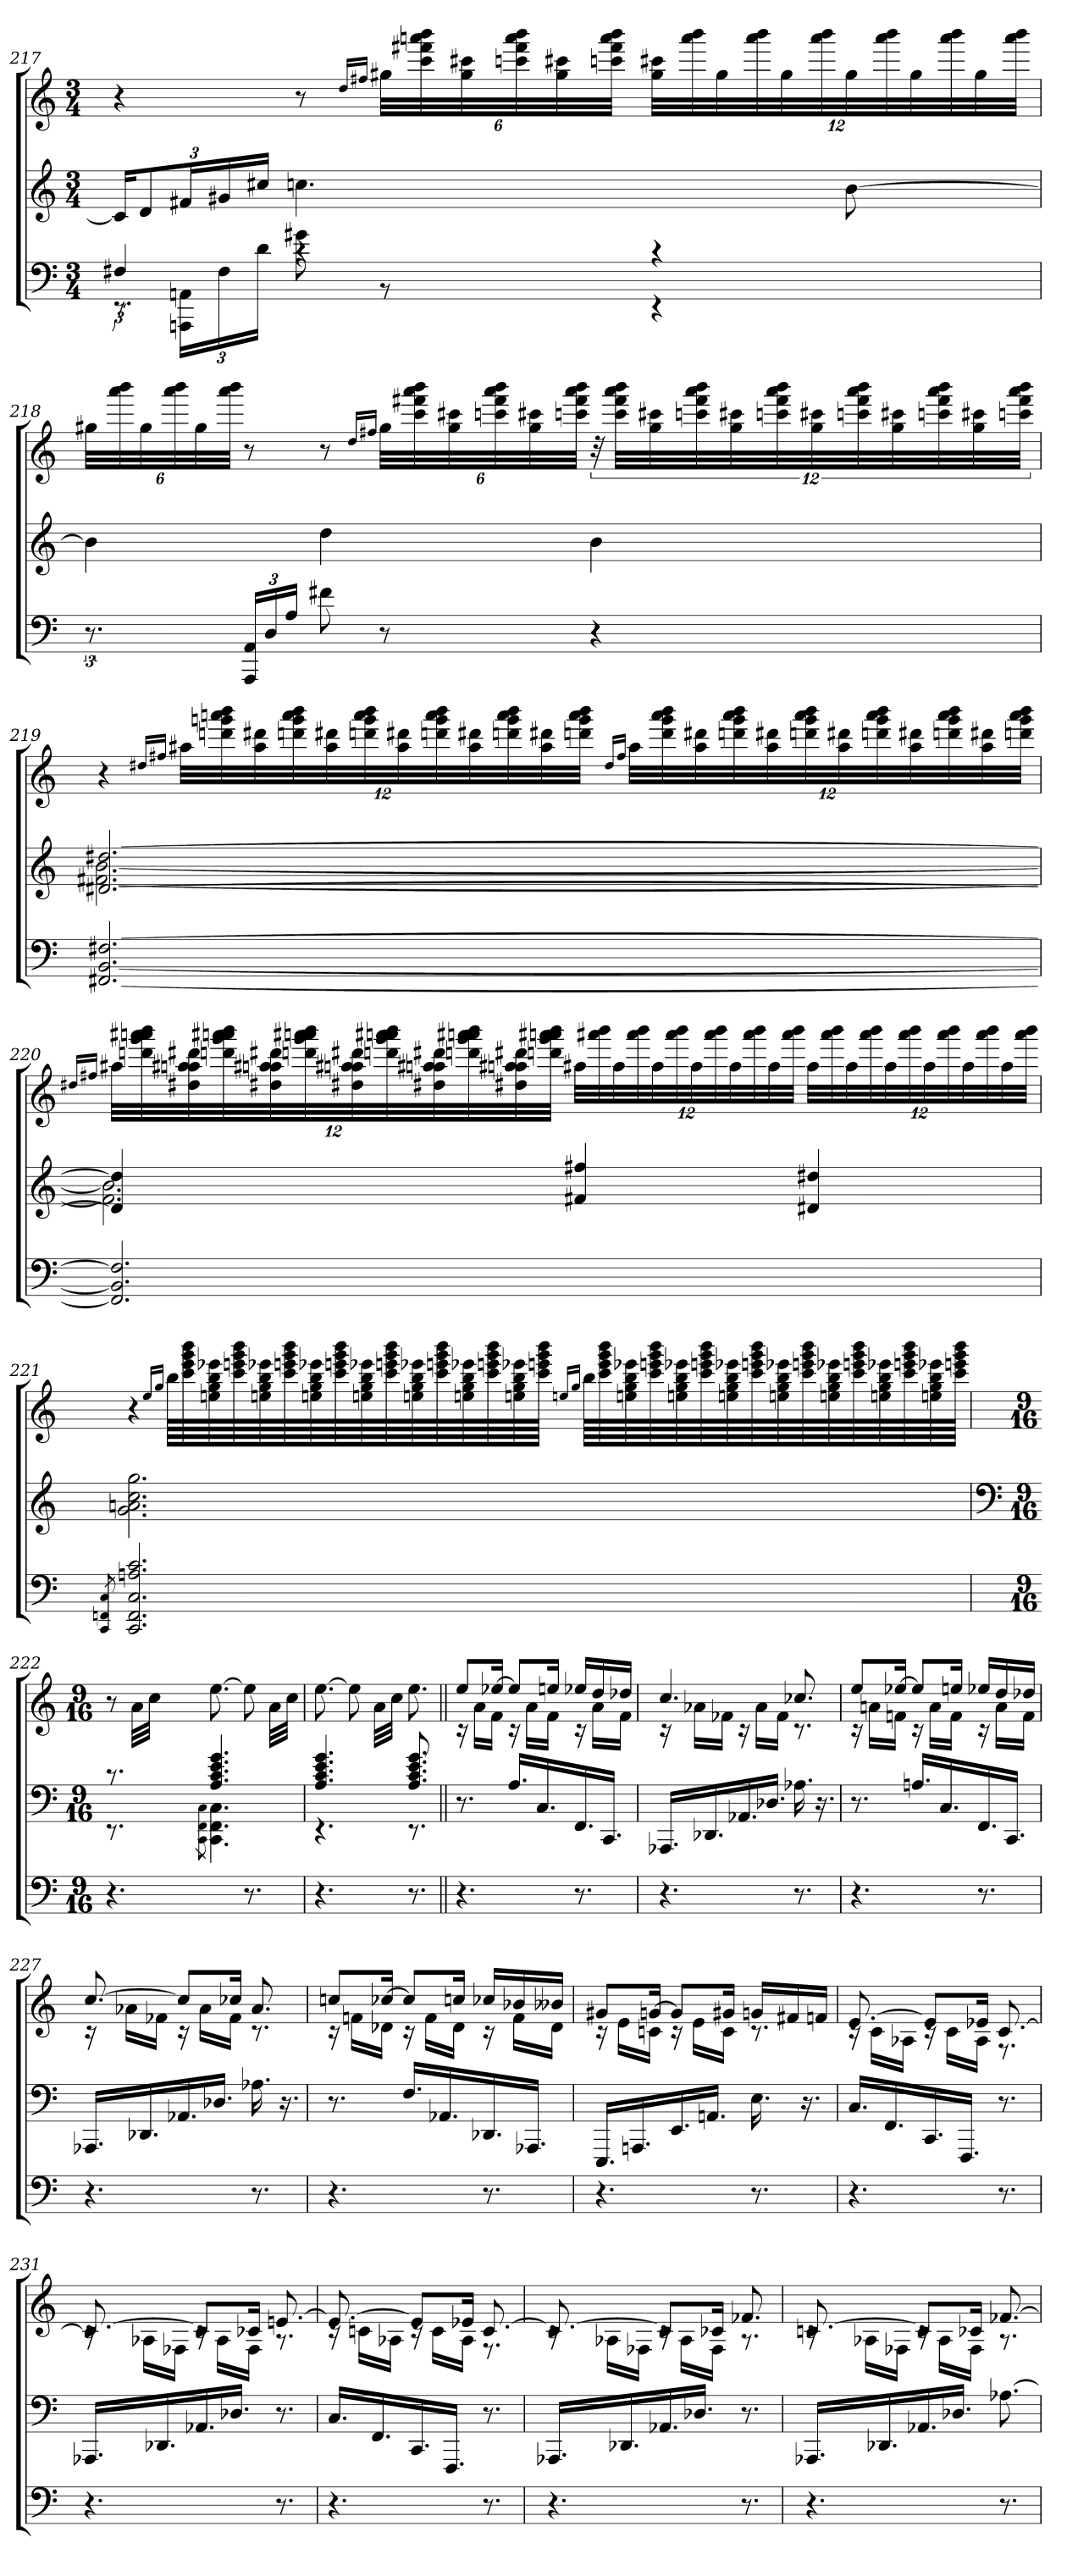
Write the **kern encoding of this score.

**kern	**kern	**kern
*part3	*part2	*part1
*staff3	*staff2	*staff1
*clefF4	*clefG2	*clefG2
*k[]	*k[]	*k[]
*M3/4	*M3/4	*M3/4
=217	=217	=217
*^	*	*
4F#X	12.rEE	24c#KL]	4r
.	.	12d	.
.	24AAAn 24AAnLL	24f#XL	.
.	24F#	24g#X	.
.	24dJJ	24cc#XJJ	.
4rc	8g#X	4.ccn	8r
.	.	.	16qqdd/LL
.	.	.	16qqff#X/JJ
.	8r	.	48gg#XLLL
.	.	.	48ccc 48fff#X 48aaan 48bbb
.	.	.	48gg# 48ccc#X
.	.	.	48cccn 48fff# 48aaa 48bbb
.	.	.	48gg# 48ccc#X
.	.	.	48cccn 48fff# 48aaa 48bbbJJJ
4rc	4rEE	.	48gg# 48ccc#XLLL
.	.	.	48aaa 48bbb
.	.	.	48gg#
.	.	.	48aaa 48bbb
.	.	.	48gg#
.	.	.	48aaa 48bbb
.	.	[8b	48gg#
.	.	.	48aaa 48bbb
.	.	.	48gg#
.	.	.	48aaa 48bbb
.	.	.	48gg#
.	.	.	48aaa 48bbbJJJ
*v	*v	*	*
=218	=218	=218
12.r	4b]	48gg#XLLL
.	.	48aaa 48bbb
.	.	48gg#
.	.	48aaa 48bbb
.	.	48gg#
.	.	48aaa 48bbbJJJ
24AAA 24AALL	.	8r
24D	.	.
24AJJ	.	.
8f#X	4dd	8r
.	.	16qqdd/LL
.	.	16qqff#X/JJ
8r	.	48gg#LLL
.	.	48ccc 48fff#X 48aaa 48bbb
.	.	48gg# 48ccc#X
.	.	48cccn 48fff# 48aaa 48bbb
.	.	48gg# 48ccc#X
.	.	48cccn 48fff# 48aaa 48bbbJJJ
4r	4b	48r
.	.	48ccc 48fff# 48aaa 48bbbLLL
.	.	48gg# 48ccc#X
.	.	48cccn 48fff# 48aaa 48bbb
.	.	48gg# 48ccc#X
.	.	48cccn 48fff# 48aaa 48bbb
.	.	48gg# 48ccc#X
.	.	48cccn 48fff# 48aaa 48bbb
.	.	48gg# 48ccc#X
.	.	48cccn 48fff# 48aaa 48bbb
.	.	48gg# 48ccc#X
.	.	48cccn 48fff# 48aaa 48bbbJJJ
=219	=219	=219
*	*^	*
[2.FF#X [2.BB [2.F#X	[2.d#X [2.dd#X	[2.f#X [2.b	4r
.	.	.	16qqdd#X/LL
.	.	.	16qqff#X/JJ
.	.	.	48aa#XLLL
.	.	.	48dddn 48gggn 48aaan 48bbb
.	.	.	48aa# 48ddd#X
.	.	.	48dddn 48ggg 48aaa 48bbb
.	.	.	48aa# 48ddd#X
.	.	.	48dddn 48ggg 48aaa 48bbb
.	.	.	48aa# 48ddd#X
.	.	.	48dddn 48ggg 48aaa 48bbb
.	.	.	48aa# 48ddd#X
.	.	.	48dddn 48ggg 48aaa 48bbb
.	.	.	48aa# 48ddd#X
.	.	.	48dddn 48ggg 48aaa 48bbbJJJ
.	.	.	16qqdd#/LL
.	.	.	16qqff#/JJ
.	.	.	48aa#LLL
.	.	.	48ddd 48ggg 48aaa 48bbb
.	.	.	48aa# 48ddd#X
.	.	.	48dddn 48ggg 48aaa 48bbb
.	.	.	48aa# 48ddd#X
.	.	.	48dddn 48ggg 48aaa 48bbb
.	.	.	48aa# 48ddd#X
.	.	.	48dddn 48ggg 48aaa 48bbb
.	.	.	48aa# 48ddd#X
.	.	.	48dddn 48ggg 48aaa 48bbb
.	.	.	48aa# 48ddd#X
.	.	.	48dddn 48ggg 48aaa 48bbbJJJ
=220	=220	=220	=220
.	.	.	16qqdd#XLL
.	.	.	16qqff#XJJ
2.FF#] 2.BB] 2.F#]	4d#] 4dd#]	2.f#] 2.b]	48aa#XLLL
.	.	.	48dddn 48ggg 48aaan 48aaa#X 48bbb
.	.	.	48dd#X 48aan 48aa#X 48ddd#X
.	.	.	48dddn 48ggg 48aaan 48aaa#X 48bbb
.	.	.	48dd#X 48aan 48aa#X 48ddd#X
.	.	.	48dddn 48ggg 48aaan 48aaa#X 48bbb
.	.	.	48dd#X 48aan 48aa#X 48ddd#X
.	.	.	48dddn 48ggg 48aaan 48aaa#X 48bbb
.	.	.	48dd#X 48aan 48aa#X 48ddd#X
.	.	.	48dddn 48ggg 48aaan 48aaa#X 48bbb
.	.	.	48dd#X 48aan 48aa#X 48ddd#X
.	.	.	48dddn 48ggg 48aaan 48aaa#X 48bbbJJJ
.	4f#X 4ff#X	.	48aa#XLLL
.	.	.	48aaa#X 48bbb
.	.	.	48aa#
.	.	.	48aaa# 48bbb
.	.	.	48aa#
.	.	.	48aaa# 48bbb
.	.	.	48aa#
.	.	.	48aaa# 48bbb
.	.	.	48aa#
.	.	.	48aaa# 48bbb
.	.	.	48aa#
.	.	.	48aaa# 48bbbJJJ
.	4d#X 4dd#X	.	48aa#LLL
.	.	.	48aaa# 48bbb
.	.	.	48aa#
.	.	.	48aaa# 48bbb
.	.	.	48aa#
.	.	.	48aaa# 48bbb
.	.	.	48aa#
.	.	.	48aaa# 48bbb
.	.	.	48aa#
.	.	.	48aaa# 48bbb
.	.	.	48aa#
.	.	.	48aaa# 48bbbJJJ
*	*v	*v	*
=221	=221	=221
8qCC/ 8qFFn/ 8qC/	.	.
2.CC] 2.FF] 2.C] 2.An 2.c	2.g 2.an 2.cc 2.gg	4r
.	.	16qqee/LL
.	.	16qqgg/JJ
.	.	64bbLLLL
.	.	64ccc 64eee 64ggg 64bbb
.	.	64een 64gg 64bb 64eee-X
.	.	64ccc 64eeen 64ggg 64bbb
.	.	64een 64gg 64bb 64eee-X
.	.	64ccc 64eeen 64ggg 64bbb
.	.	64een 64gg 64bb 64eee-X
.	.	64ccc 64eeen 64ggg 64bbb
.	.	64een 64gg 64bb 64eee-X
.	.	64ccc 64eeen 64ggg 64bbb
.	.	64een 64gg 64bb 64eee-X
.	.	64ccc 64eeen 64ggg 64bbb
.	.	64een 64gg 64bb 64eee-X
.	.	64ccc 64eeen 64ggg 64bbb
.	.	64een 64gg 64bb 64eee-X
.	.	64ccc 64eeen 64ggg 64bbbJJJJ
.	.	16qqeen/LL
.	.	16qqgg/JJ
.	.	64bbLLLL
.	.	64ccc 64eee 64ggg 64bbb
.	.	64een 64gg 64bb 64eee-X
.	.	64ccc 64eeen 64ggg 64bbb
.	.	64een 64gg 64bb 64eee-X
.	.	64ccc 64eeen 64ggg 64bbb
.	.	64een 64gg 64bb 64eee-X
.	.	64ccc 64eeen 64ggg 64bbb
.	.	64een 64gg 64bb 64eee-X
.	.	64ccc 64eeen 64ggg 64bbb
.	.	64een 64gg 64bb 64eee-X
.	.	64ccc 64eeen 64ggg 64bbb
.	.	64een 64gg 64bb 64eee-X
.	.	64ccc 64eeen 64ggg 64bbb
.	.	64een 64gg 64bb 64eee-X
.	.	64ccc 64eeen 64ggg 64bbbJJJJ
=222	=222	=222
*	*clefF4	*
*M9/16	*M9/16	*M9/16
*	*^	*
4.r	8.rc	8.rEE	8r
.	.	.	32aLLL
.	.	.	32ccJJJ
.	.	8qCC\ 8qFF\ 8qC\	.
.	4.A 4.c 4.e 4.g	4.CC] 4.FF] 4.C]	[8.ee
8.r	.	.	8ee]
.	.	.	32aLLL
.	.	.	32ccJJJ
=223	=223	=223	=223
4.r	4.A 4.c 4.e 4.g	4.rEE	[8.ee
.	.	.	8ee]
.	.	.	32aLLL
.	.	.	32ccJJJ
8.r	8.A 8.c 8.e 8.g	8.rEE	8.ee
*	*v	*v	*
=224||	=224||	=224||
*	*	*^
4.r	8.r	8eeL	16rc
.	.	.	16aLL
.	.	[16ee-XJk	16fJJ
.	16.ALL	8ee-L]	16rc
.	.	.	16aLL
.	16.C	.	.
.	.	16eenJk	16fJJ
8.r	16.FF	16ee-XLL	16rc
.	.	16dd	16aLL
.	16.CCJJ	.	.
.	.	16dd-XJJ	16fJJ
=225	=225	=225	=225
4.r	16.AAA-XLL	4.cc	16rc
.	.	.	16a-XLL
.	16.DD-X	.	.
.	.	.	16f-XJJ
.	16.AA-X	.	16rc
.	.	.	16a-LL
.	16.D-XJJ	.	.
.	.	.	16f-JJ
8.r	16.A-X	8.cc-X	8.rc
.	16.r	.	.
=226	=226	=226	=226
4.r	8.r	8eeL	16rc
.	.	.	16anLL
.	.	[16ee-XJk	16fnJJ
.	16.AnLL	8ee-L]	16rc
.	.	.	16aLL
.	16.C	.	.
.	.	16eenJk	16fJJ
8.r	16.FF	16ee-XLL	16rc
.	.	16dd	16aLL
.	16.CCJJ	.	.
.	.	16dd-XJJ	16fJJ
=227	=227	=227	=227
4.r	16.AAA-XLL	[8.cc	16rc
.	.	.	16a-XLL
.	16.DD-X	.	.
.	.	.	16f-XJJ
.	16.AA-X	8ccL]	16rc
.	.	.	16a-LL
.	16.D-XJJ	.	.
.	.	16cc-XJk	16f-JJ
8.r	16.A-X	8.a-	8.rc
.	16.r	.	.
=228	=228	=228	=228
4.r	8.r	8ccnL	16rc
.	.	.	16fnLL
.	.	[16cc-XJk	16d-XJJ
.	16.FLL	8cc-L]	16rc
.	.	.	16fLL
.	16.AA-X	.	.
.	.	16ccnJk	16d-JJ
8.r	16.DD-X	16cc-XLL	16rc
.	.	16b-X	16fLL
.	16.AAA-XJJ	.	.
.	.	16b--XJJ	16d-JJ
=229	=229	=229	=229
4.r	16.EEELL	8g#XL	16rc
.	.	.	16eLL
.	16.AAAn	.	.
.	.	[16gnJk	16cnJJ
.	16.EE	8gL]	16rc
.	.	.	16eLL
.	16.AAnJJ	.	.
.	.	16g#XJk	16cJJ
8.r	16.E	16gnLL	8.rc
.	.	16f#X	.
.	16.r	.	.
.	.	16fnJJ	.
=230	=230	=230	=230
4.r	16.CLL	[8.e	16rc
.	.	.	16cLL
.	16.FF	.	.
.	.	.	16A-XJJ
.	16.CC	8eL]	16rc
.	.	.	16cLL
.	16.FFFJJ	.	.
.	.	16e-XJk	16A-JJ
8.r	8.r	[8.c	8.r
=231	=231	=231	=231
4.r	16.AAA-XLL	8.c_	16rc
.	.	.	16A-XLL
.	16.DD-X	.	.
.	.	.	16F-XJJ
.	16.AA-X	8cL]	16rc
.	.	.	16A-LL
.	16.D-XJJ	.	.
.	.	16c-XJk	16F-JJ
8.r	8.r	[8.en	8.r
=232	=232	=232	=232
4.r	16.CLL	8.e_	16rc
.	.	.	16cnLL
.	16.FF	.	.
.	.	.	16A-XJJ
.	16.CC	8eL]	16rc
.	.	.	16cLL
.	16.FFFJJ	.	.
.	.	16e-XJk	16A-JJ
8.r	8.r	[8.c	8.r
=233	=233	=233	=233
4.r	16.AAA-XLL	8.c_	16rc
.	.	.	16A-XLL
.	16.DD-X	.	.
.	.	.	16F-XJJ
.	16.AA-X	8cL]	16rc
.	.	.	16A-LL
.	16.D-XJJ	.	.
.	.	16c-XJk	16F-JJ
8.r	8.r	8.f-X	8.r
=234	=234	=234	=234
4.r	16.AAA-XLL	[8.cn	16rc
.	.	.	16A-XLL
.	16.DD-X	.	.
.	.	.	16F-XJJ
.	16.AA-X	8cL]	16rc
.	.	.	16A-LL
.	16.D-XJJ	.	.
.	.	16c-XJk	16F-JJ
8.r	[8.A-X	[8.f-X	8.r
*	*	*v	*v
=	=	=
*-	*-	*-
